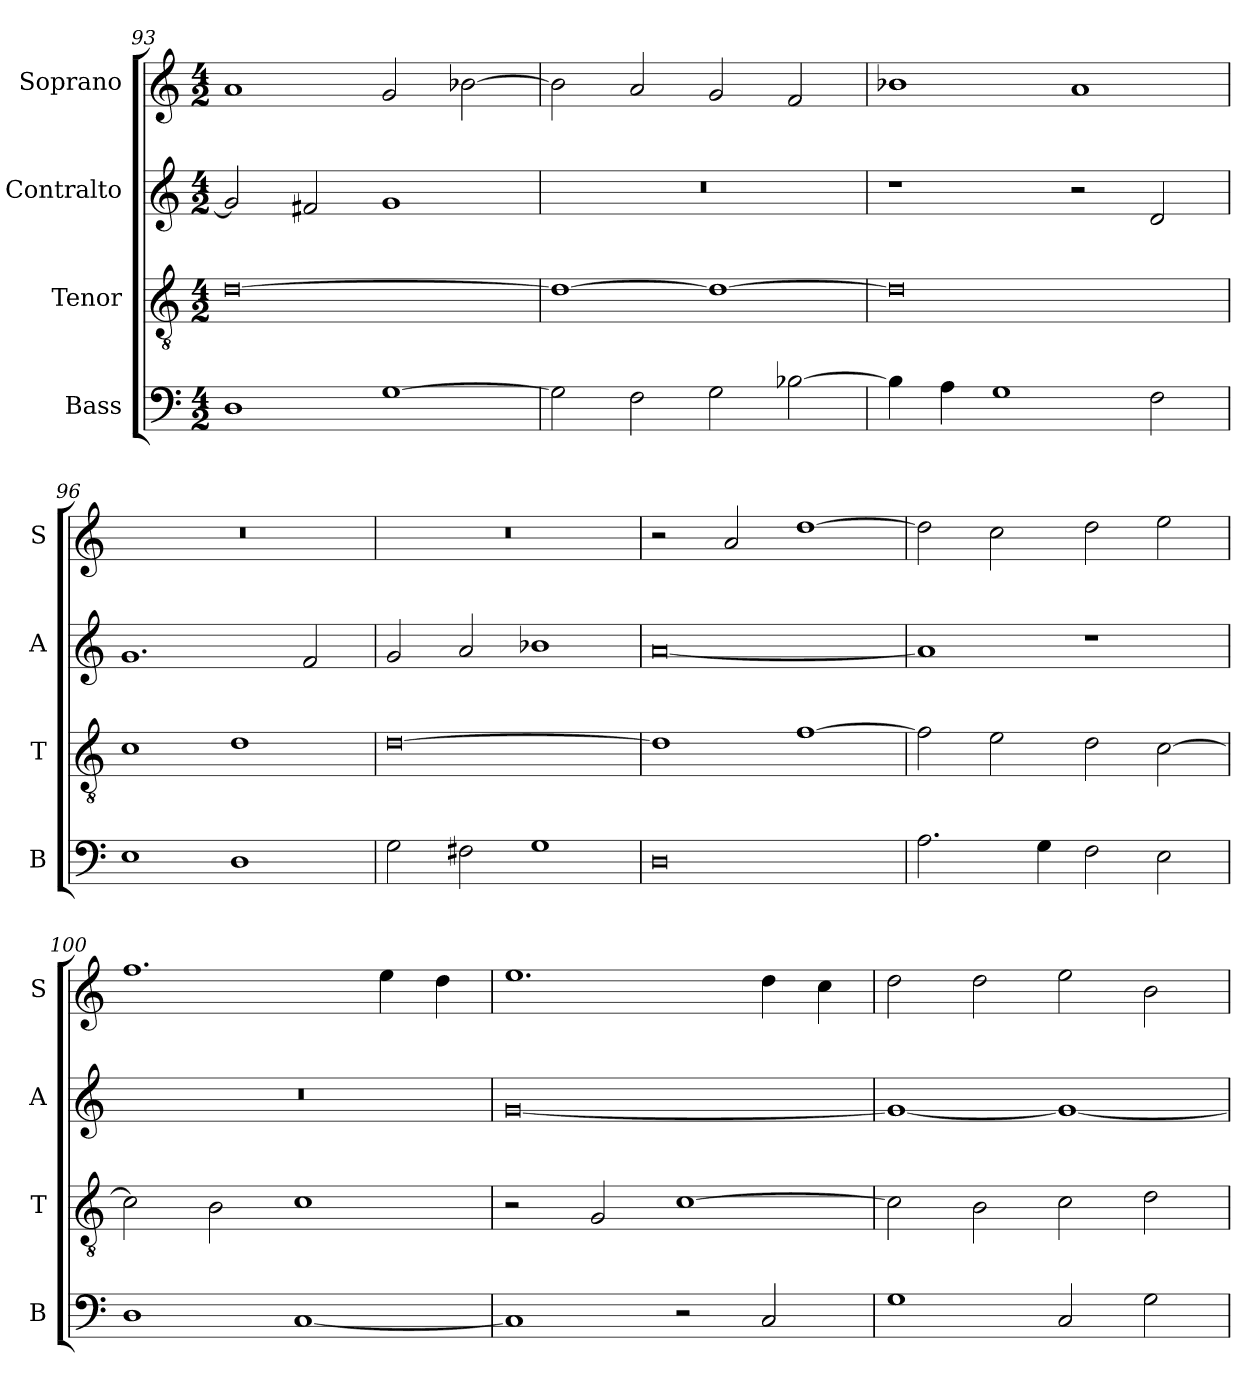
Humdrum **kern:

**kern	**kern	**kern	**kern
*part4	*part3	*part2	*part1
*staff4	*staff3	*staff2	*staff1
*I"Bass	*I"Tenor	*I"Contralto	*I"Soprano
*I'B	*I'T	*I'A	*I'S
*clefF4	*clefGv2	*clefG2	*clefG2
*k[]	*k[]	*k[]	*k[]
*G:mix	*G:mix	*G:mix	*G:mix
*M4/2	*M4/2	*M4/2	*M4/2
=93	=93	=93	=93
1D	[0d	2g]	1a
.	.	2f#X	.
[1G	.	1g	2g
.	.	.	[2b-X
=94	=94	=94	=94
2G]	1d_	0r	2b-]
2F	.	.	2a
2G	1d_	.	2g
[2B-X	.	.	2f
=95	=95	=95	=95
4B-]	0d]	1r	1b-X
4A	.	.	.
1G	.	.	.
.	.	2r	1a
2F	.	2d	.
=96	=96	=96	=96
1E	1c	1.g	0r
1D	1d	.	.
.	.	2f	.
=97	=97	=97	=97
2G	[0d	2g	0r
2F#X	.	2a	.
1G	.	1b-X	.
=98	=98	=98	=98
0D	1d]	[0a	2r
.	.	.	2a
.	[1f	.	[1dd
=99	=99	=99	=99
2.A	2f]	1a]	2dd]
.	2e	.	2cc
4G	.	.	.
2F	2d	1r	2dd
2E	[2c	.	2ee
=100	=100	=100	=100
1D	2c]	0r	1.ff
.	2B	.	.
[1C	1c	.	.
.	.	.	4ee
.	.	.	4dd
=101	=101	=101	=101
1C]	2r	[0g	1.ee
.	2G	.	.
2r	[1c	.	.
2C	.	.	4dd
.	.	.	4cc
=102	=102	=102	=102
1G	2c]	1g_	2dd
.	2B	.	2dd
2C	2c	1g_	2ee
2G	2d	.	2b
=	=	=	=
*-	*-	*-	*-
